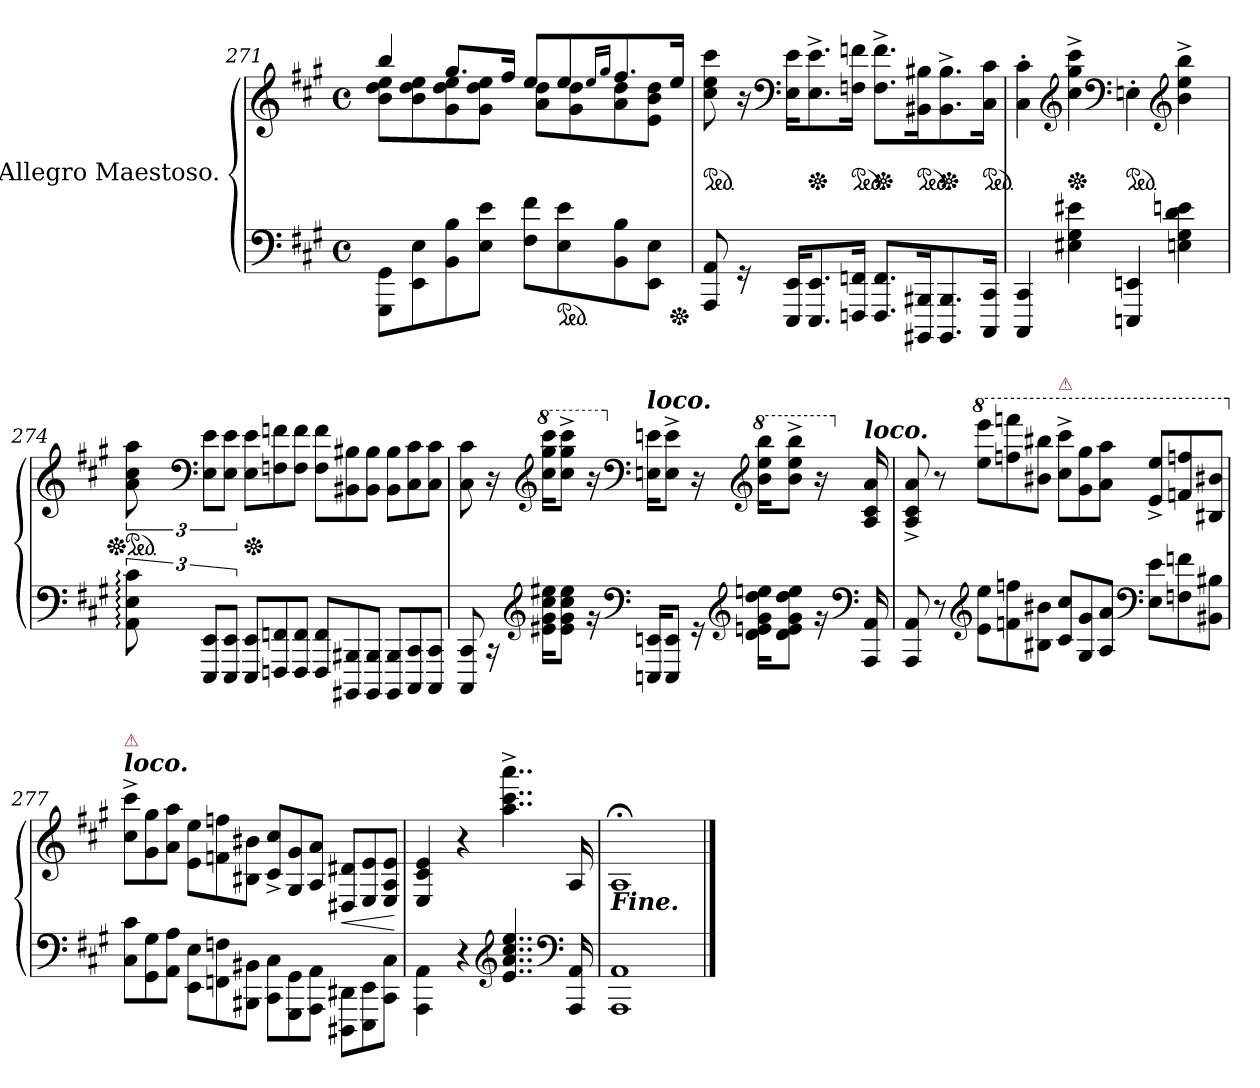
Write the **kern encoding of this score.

**kern	**kern	**dynam
*part1	*part1	*part1
*staff2	*staff1	*staff1/2
*I"Allegro Maestoso.	*	*
*clefF4	*clefG2	*
*k[f#c#g#]	*k[f#c#g#]	*
*M4/4	*M4/4	*
*met(c)	*met(c)	*
=271	=271	=271
*	*^	*
8GGG#\ 8GG#\L	4bb	8b 8dd 8eeL	.
8EE\ 8E\	.	8b 8dd 8ee	.
8BB\ 8B\	8.gg#L	8g# 8dd 8ee	.
8E\ 8e\J	.	8g# 8dd 8eeJ	.
.	16ff#Jk	.	.
8F# 8f#L	8eeL	8a 8ddL	.
*ped	*	*	*
8E 8e	8ee	8g# 8dd	.
.	16qqee/LL	.	.
.	16qqgg#/JJ	.	.
8BB 8B	8.ff#	8a 8dd	.
8EE 8EJ	.	8e 8b 8ddJ	.
*Xped	*	*	*
.	16eeJk	.	.
*	*v	*v	*
=272	=272	=272
*	*ped	*
8AAA 8AA	8cc# 8ee 8ccc#	.
16rGG	16r	.
*	*clefF4	*
16EEE 16EEKL	16E 16eKL	.
*	*Xped	*
8.EEE 8.EE	8.E^> 8.e^>	.
*	*ped	*
16FFFn 16FFnJk	16Fn 16fnJk	.
*	*Xped	*
8.FFF 8.FFL	8.F^> 8.f^>L	.
*	*ped	*
16BBBB#X 16BBB#XK	16BB#X 16B#XK	.
*	*Xped	*
8.BBBB# 8.BBB#	8.BB#^> 8.B#^>	.
*	*ped	*
16CCC# 16CC#Jk	16C# 16c#Jk	.
=273	=273	=273
4CCC# 4CC#	4C#'> 4c#'>	.
*	*clefG2	*
*	*Xped	*
4E#X 4G# 4e#X	4cc#^< 4gg#^< 4ccc#^<	.
*	*clefF4	*
*	*ped	*
4EEEn 4EEn	4En'>	.
*	*clefG2	*
4En 4G# 4d 4en	4b^< 4ee^< 4bb^<	.
=274	=274	=274
*	*Xped	*
*	*ped	*
12AA: 12E: 12c#:	12a 12cc# 12aa	.
*	*clefF4	*
12EEE 12EEL	12E 12eL	.
12EEE 12EEJ	12E 12eJ	.
*Xtuplet	*Xtuplet	*
*	*Xped	*
12EEE 12EEL	12E 12eL	.
12FFFn 12FFn	12Fn 12fn	.
12FFF 12FFJ	12F 12fJ	.
12FFF 12FFL	12F 12fL	.
12BBBB#X 12BBB#X	12BB#X 12B#X	.
12BBBB# 12BBB#J	12BB# 12B#J	.
12BBBB# 12BBB#L	12BB# 12B#L	.
12CCC# 12CC#	12C# 12c#	.
12CCC# 12CC#J	12C# 12c#J	.
=275	=275	=275
8CCC# 8CC#	8C# 8c#	.
16rCC	16r	.
*clefG2	*clefG2	*
*	*8va	*
16e#X\ 16g#\ 16cc#\ 16ee#X\KL	16ccc# 16ggg# 16cccc#KL	.
8e# 8g# 8cc# 8ee#J	8ccc#^< 8ggg#^< 8cccc#^<J	.
16rg	16r	.
*clefF4	*clefF4	*
*	*X8va	*
!	!LO:TX:a:Bi:t=loco.	!
16EEEn 16EEnKL	16En 16enKL	.
8EEE 8EEJ	8E^< 8e^<J	.
16rGG	16r	.
*clefG2	*clefG2	*
*	*8va	*
16d\ 16enji\ 16g#\ 16dd\ 16eenji\KL	16bb 16eee 16bbbKL	.
8d 8e 8g# 8dd 8eeJ	8bb^< 8eee^< 8bbb^<J	.
16rg	16r	.
*clefF4	*	*
*	*X8va	*
!	!LO:TX:a:Bi:t=loco.	!
16AAA 16AA	16A 16c# 16a	.
=276	=276	=276
8AAA 8AA	8A^< 8c#^< 8a^<	.
8r	8r	.
*clefG2	*	*
*	*8va	*
12e\ 12ee\L	12eee 12eeeeL	.
12fn\ 12ffn\	12fffn 12ffffn	.
12B#X\ 12b#X\J	12bb#X 12bbb#XJ	.
!	!LO:TX:a:color=crimson:t=⚠	!
12c# 12cc#L	12ccc#^< 12cccc#^<L	.
12G# 12g#	12gg# 12ggg#	.
12A 12aJ	12aa 12aaaJ	.
*clefF4	*	*
12E 12eL	12ee^< 12eee^<L	.
12Fn 12fn	12ffn 12fffn	.
12BB#X 12B#XJ	12b#X 12bb#XJ	.
=277	=277	=277
*	*X8va	*
!	!LO:TX:a:Bi:t=loco.	!
!	!LO:TX:a:color=crimson:t=⚠	!
12C# 12c#L	12cc#^< 12ccc#^<L	.
12GG# 12G#	12g# 12gg#	.
12AA 12AJ	12a 12aaJ	.
12EE\ 12E\L	12e\ 12ee\L	.
12FFn\ 12Fn\	12fn\ 12ffn\	.
12BBB#X\ 12BB#X\J	12B#X\ 12b#X\J	.
12CC# 12C#L	12c#^< 12cc#^<L	.
12GGG#\ 12GG#\	12G#/ 12g#/	.
12AAA\ 12AA\J	12A/ 12a/J	.
12DDD#X 12DD#XL	12D#X 12d#XL	<
12EEE\ 12EE\	12E/ 12e/	.
12CC#\ 12C#\J	12E/ 12A/ 12e/J	.
.	.	[
=278	=278	=278
4AAA\ 4AA\	4E/ 4c#/ 4e/	.
4r	4r	.
*clefG2	*	*
4..e 4..a 4..cc# 4..ee	4..aa^< 4..ccc#^< 4..aaa^<	.
*clefF4	*	*
16AAA 16AA	16A	.
=279	=279	=279
!	!LO:TX:b:Bi:t=Fine.	!
1AAA\ 1AA\	1A;</	.
==	==	==
*-	*-	*-
